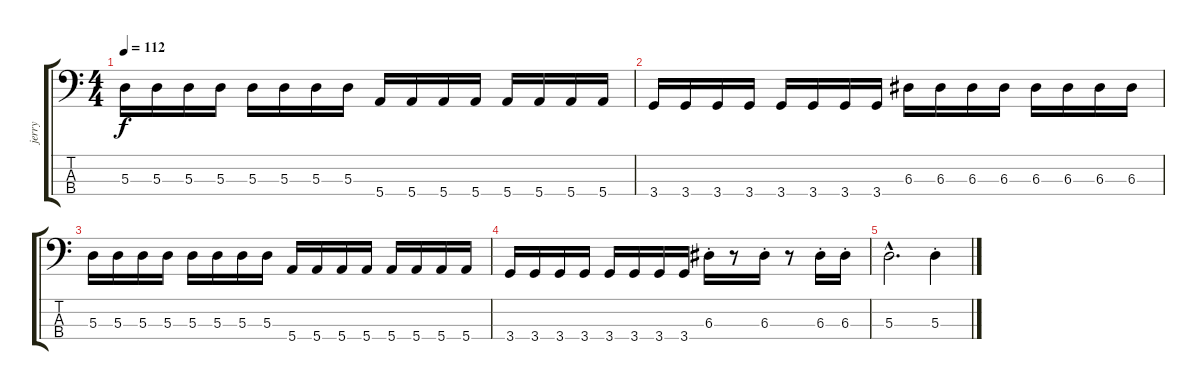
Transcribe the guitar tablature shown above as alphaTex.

\track ("jerry" "jerry") {instrument electricbasspick}
\staff {score tabs}
\tuning (G2 D2 A1 E1) {hide}
\ts (4 4)
\tempo 112
\clef f4
\ks c
5.3.16{dy f} 5.3.16 5.3.16 5.3.16 5.3.16 5.3.16 5.3.16 5.3.16 5.4.16 5.4.16 5.4.16 5.4.16 5.4.16 5.4.16 5.4.16 5.4.16 |
3.4.16 3.4.16 3.4.16 3.4.16 3.4.16 3.4.16 3.4.16 3.4.16 6.3.16 6.3.16 6.3.16 6.3.16 6.3.16 6.3.16 6.3.16 6.3.16 |
5.3.16 5.3.16 5.3.16 5.3.16 5.3.16 5.3.16 5.3.16 5.3.16 5.4.16 5.4.16 5.4.16 5.4.16 5.4.16 5.4.16 5.4.16 5.4.16 |
3.4.16 3.4.16 3.4.16 3.4.16 3.4.16 3.4.16 3.4.16 3.4.16 6.3{st}.16 r.8 6.3{st}.16 r.8 6.3{st}.16 6.3{st}.16 |
5.3{hac}.2{d} 5.3{st}.4
